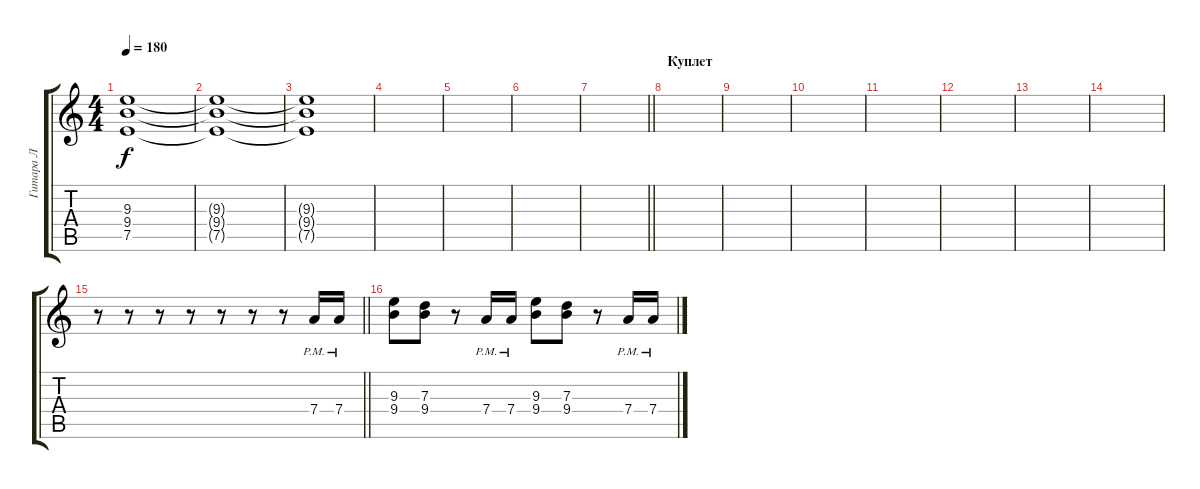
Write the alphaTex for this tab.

\track ("Гитара Л" "Гитара Л") {instrument distortionguitar}
\staff {score tabs}
\tuning (E4 B3 G3 D3 A2 E2) {hide}
\ts (4 4)
\tempo 180
\clef g2
\ks c
(9.3{t} 9.4{t} 7.5{t}).1{dy f} |
(9.3{t} 9.4{t} 7.5{t}).1 |
(9.3{t} 9.4{t} 7.5{t}).1 |
|
|
|
\barLineRight lightlight
|
\section ("" "Куплет")
|
|
|
|
|
|
|
\barLineRight lightlight
r.8 r.8 r.8 r.8 r.8 r.8 r.8 7.4{pm}.16{volume 13} 7.4{pm}.16 |
\section ("" " ")
(9.3 9.4).8 (7.3 9.4).8 r.8 7.4{pm}.16 7.4{pm}.16 (9.3 9.4).8 (7.3 9.4).8 r.8 7.4{pm}.16 7.4{pm}.16
